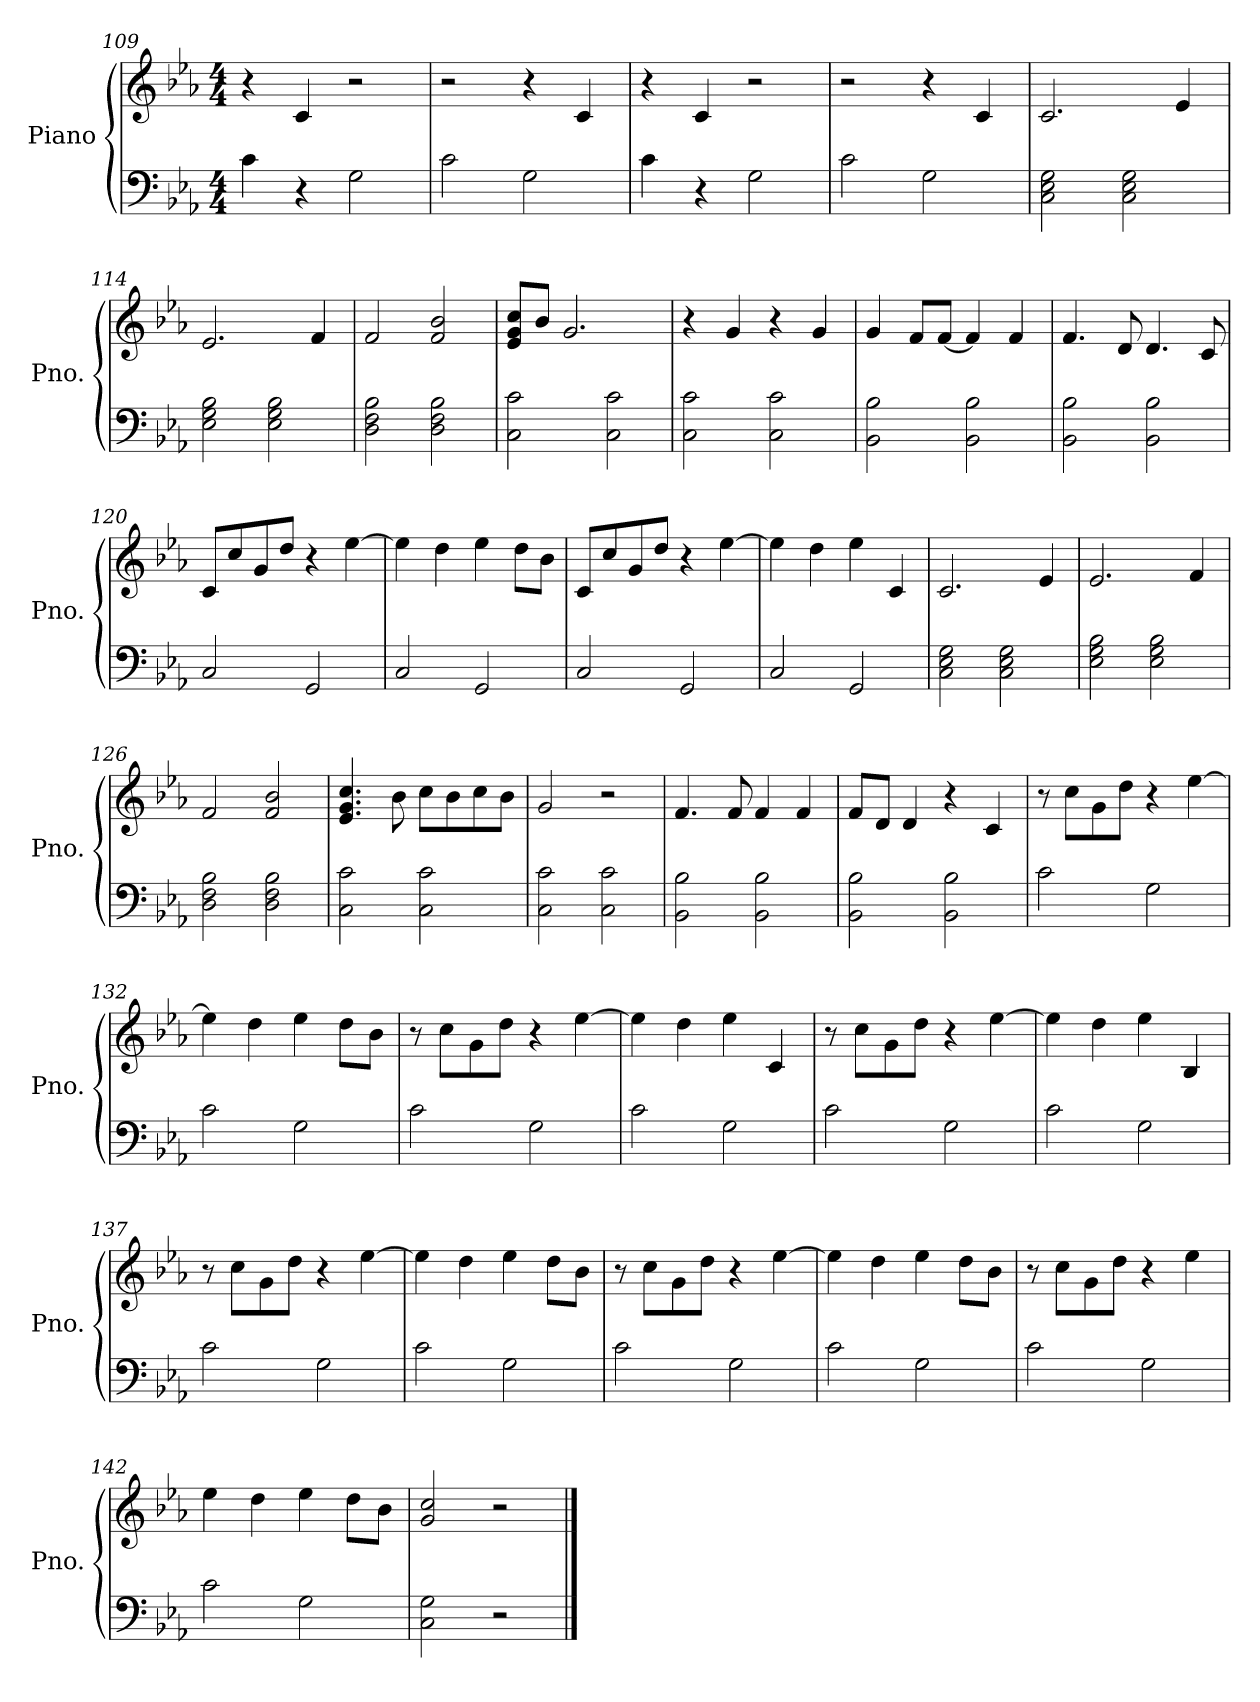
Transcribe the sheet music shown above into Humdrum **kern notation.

**kern	**kern
*part1	*part1
*staff2	*staff1
*I"Piano	*
*I'Pno.	*
*clefF4	*clefG2
*k[b-e-a-]	*k[b-e-a-]
*M4/4	*M4/4
=109	=109
4c\	4r
4r	4c/
2G\	2r
=110	=110
2c\	2r
2G\	4r
.	4c/
=111	=111
4c\	4r
4r	4c/
2G\	2r
=112	=112
2c\	2r
2G\	4r
.	4c/
=113	=113
2C\ 2E-\ 2G\	2.c/
2C\ 2E-\ 2G\	.
.	4e-/
!!LO:LB:g=z
=114	=114
2E-\ 2G\ 2B-\	2.e-/
2E-\ 2G\ 2B-\	.
.	4f/
=115	=115
2D\ 2F\ 2B-\	2f/
2D\ 2F\ 2B-\	2f/ 2b-/
=116	=116
2C\ 2c\	8e-/ 8g/ 8cc/L
.	8b-/J
.	2.g/
2C\ 2c\	.
=117	=117
2C\ 2c\	4r
.	4g/
2C\ 2c\	4r
.	4g/
=118	=118
2BB-\ 2B-\	4g/
.	8f/L
.	[8f/J
2BB-\ 2B-\	4f/]
.	4f/
!!LO:LB:g=z
=119	=119
2BB-\ 2B-\	4.f/
.	8d/
2BB-\ 2B-\	4.d/
.	8c/
=120	=120
2C/	8c/L
.	8cc/
.	8g/
.	8dd/J
2GG/	4r
.	[4ee-\
=121	=121
2C/	4ee-\]
.	4dd\
2GG/	4ee-\
.	8dd\L
.	8b-\J
=122	=122
2C/	8c/L
.	8cc/
.	8g/
.	8dd/J
2GG/	4r
.	[4ee-\
!!LO:LB:g=z
=123	=123
2C/	4ee-\]
.	4dd\
2GG/	4ee-\
.	4c/
=124	=124
2C\ 2E-\ 2G\	2.c/
2C\ 2E-\ 2G\	.
.	4e-/
=125	=125
2E-\ 2G\ 2B-\	2.e-/
2E-\ 2G\ 2B-\	.
.	4f/
=126	=126
2D\ 2F\ 2B-\	2f/
2D\ 2F\ 2B-\	2f/ 2b-/
=127	=127
2C\ 2c\	4.e-/ 4.g/ 4.cc/
.	8b-\
2C\ 2c\	8cc\L
.	8b-\
.	8cc\
.	8b-\J
=128	=128
2C\ 2c\	2g/
2C\ 2c\	2r
!!LO:PB:g=z
=129	=129
2BB-\ 2B-\	4.f/
.	8f/
2BB-\ 2B-\	4f/
.	4f/
=130	=130
2BB-\ 2B-\	8f/L
.	8d/J
.	4d/
2BB-\ 2B-\	4r
.	4c/
=131	=131
2c\	8r
.	8cc\L
.	8g\
.	8dd\J
2G\	4r
.	[4ee-\
=132	=132
2c\	4ee-\]
.	4dd\
2G\	4ee-\
.	8dd\L
.	8b-\J
!!LO:LB:g=z
=133	=133
2c\	8r
.	8cc\L
.	8g\
.	8dd\J
2G\	4r
.	[4ee-\
=134	=134
2c\	4ee-\]
.	4dd\
2G\	4ee-\
.	4c/
=135	=135
2c\	8r
.	8cc\L
.	8g\
.	8dd\J
2G\	4r
.	[4ee-\
=136	=136
2c\	4ee-\]
.	4dd\
2G\	4ee-\
.	4B-/
!!LO:LB:g=z
=137	=137
2c\	8r
.	8cc\L
.	8g\
.	8dd\J
2G\	4r
.	[4ee-\
=138	=138
2c\	4ee-\]
.	4dd\
2G\	4ee-\
.	8dd\L
.	8b-\J
=139	=139
2c\	8r
.	8cc\L
.	8g\
.	8dd\J
2G\	4r
.	[4ee-\
=140	=140
2c\	4ee-\]
.	4dd\
2G\	4ee-\
.	8dd\L
.	8b-\J
!!LO:LB:g=z
=141	=141
2c\	8r
.	8cc\L
.	8g\
.	8dd\J
2G\	4r
.	4ee-\
=142	=142
2c\	4ee-\
.	4dd\
2G\	4ee-\
.	8dd\L
.	8b-\J
=143	=143
2C\ 2G\	2g/ 2cc/
2r	2r
==	==
*-	*-
